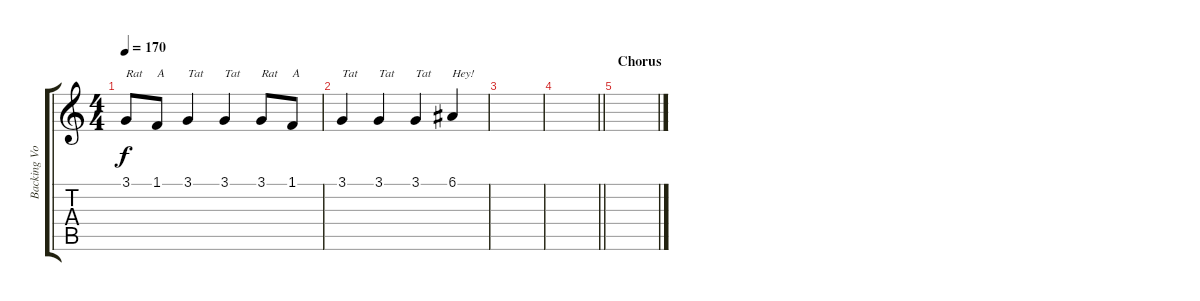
\track ("Backing Vocals" "Backing Vo") {instrument bassoon}
\staff {score tabs}
\tuning (E4 B3 G3 D3 A2 E2) {hide}
\ts (4 4)
\tempo 170
\clef g2
\ks c
3.1.8{txt "Rat" dy f} 1.1.8{txt "A"} 3.1.4{txt "Tat"} 3.1.4{txt "Tat"} 3.1.8{txt "Rat"} 1.1.8{txt "A"} |
3.1.4{txt "Tat"} 3.1.4{txt "Tat"} 3.1.4{txt "Tat"} 6.1.4{txt "Hey!"} |
|
\barLineRight lightlight
|
\section ("" "Chorus")
